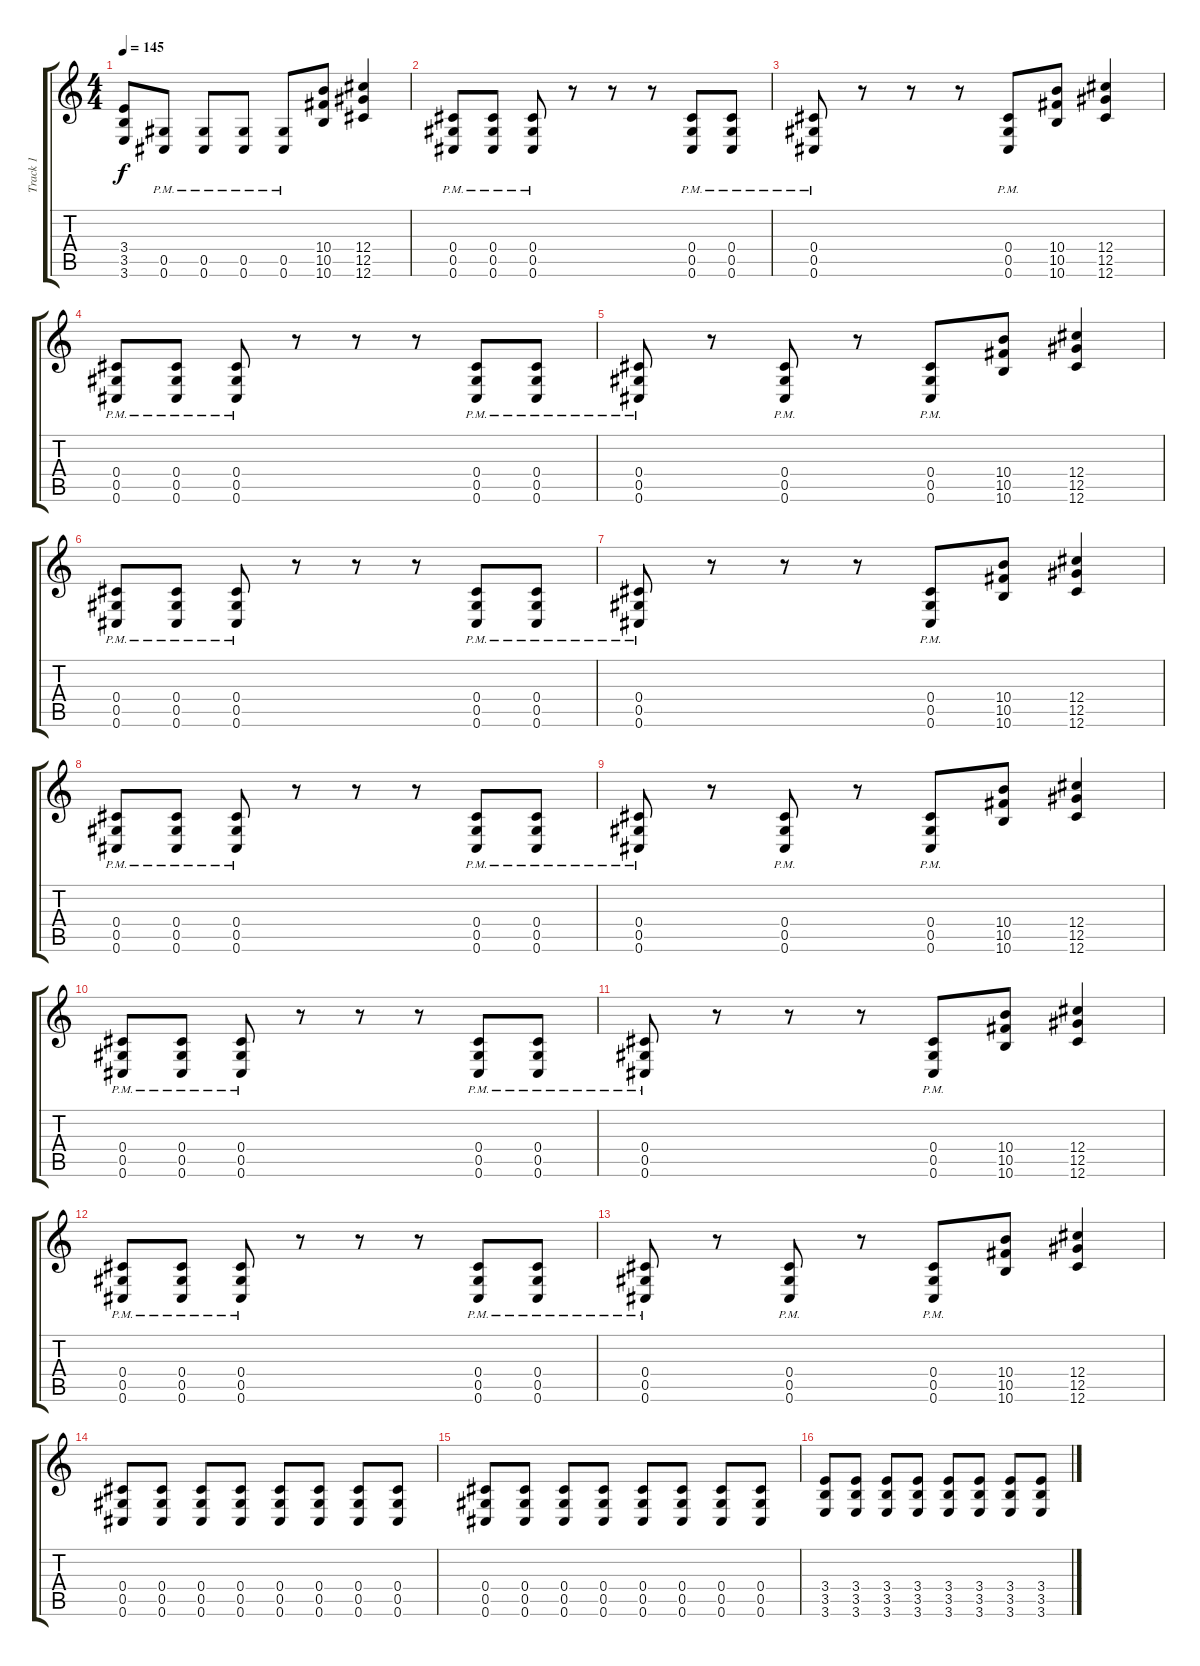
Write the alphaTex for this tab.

\track ("Track 1" "Track 1") {instrument distortionguitar}
\staff {score tabs}
\tuning (Eb4 Bb3 Gb3 Db3 Ab2 Db2) {hide}
\ts (4 4)
\tempo 145
\clef g2
\ks c
(3.4 3.5 3.6).8{dy f} (0.5{pm} 0.6{pm}).8 (0.5{pm} 0.6{pm}).8 (0.5{pm} 0.6{pm}).8 (0.5{pm} 0.6{pm}).8 (10.4 10.5 10.6).8 (12.4 12.5 12.6).4 |
(0.4{pm} 0.5{pm} 0.6{pm}).8 (0.4{pm} 0.5{pm} 0.6{pm}).8 (0.4{pm} 0.5{pm} 0.6{pm}).8 r.8 r.8 r.8 (0.4{pm} 0.5{pm} 0.6{pm}).8 (0.4{pm} 0.5{pm} 0.6{pm}).8 |
(0.4{pm} 0.5{pm} 0.6{pm}).8 r.8 r.8 r.8 (0.4{pm} 0.5{pm} 0.6{pm}).8 (10.4 10.5 10.6).8 (12.4 12.5 12.6).4 |
(0.4{pm} 0.5{pm} 0.6{pm}).8 (0.4{pm} 0.5{pm} 0.6{pm}).8 (0.4{pm} 0.5{pm} 0.6{pm}).8 r.8 r.8 r.8 (0.4{pm} 0.5{pm} 0.6{pm}).8 (0.4{pm} 0.5{pm} 0.6{pm}).8 |
(0.4{pm} 0.5{pm} 0.6{pm}).8 r.8 (0.4{pm} 0.5{pm} 0.6{pm}).8 r.8 (0.4{pm} 0.5{pm} 0.6{pm}).8 (10.4 10.5 10.6).8 (12.4 12.5 12.6).4 |
(0.4{pm} 0.5{pm} 0.6{pm}).8 (0.4{pm} 0.5{pm} 0.6{pm}).8 (0.4{pm} 0.5{pm} 0.6{pm}).8 r.8 r.8 r.8 (0.4{pm} 0.5{pm} 0.6{pm}).8 (0.4{pm} 0.5{pm} 0.6{pm}).8 |
(0.4{pm} 0.5{pm} 0.6{pm}).8 r.8 r.8 r.8 (0.4{pm} 0.5{pm} 0.6{pm}).8 (10.4 10.5 10.6).8 (12.4 12.5 12.6).4 |
(0.4{pm} 0.5{pm} 0.6{pm}).8 (0.4{pm} 0.5{pm} 0.6{pm}).8 (0.4{pm} 0.5{pm} 0.6{pm}).8 r.8 r.8 r.8 (0.4{pm} 0.5{pm} 0.6{pm}).8 (0.4{pm} 0.5{pm} 0.6{pm}).8 |
(0.4{pm} 0.5{pm} 0.6{pm}).8 r.8 (0.4{pm} 0.5{pm} 0.6{pm}).8 r.8 (0.4{pm} 0.5{pm} 0.6{pm}).8 (10.4 10.5 10.6).8 (12.4 12.5 12.6).4 |
(0.4{pm} 0.5{pm} 0.6{pm}).8 (0.4{pm} 0.5{pm} 0.6{pm}).8 (0.4{pm} 0.5{pm} 0.6{pm}).8 r.8 r.8 r.8 (0.4{pm} 0.5{pm} 0.6{pm}).8 (0.4{pm} 0.5{pm} 0.6{pm}).8 |
(0.4{pm} 0.5{pm} 0.6{pm}).8 r.8 r.8 r.8 (0.4{pm} 0.5{pm} 0.6{pm}).8 (10.4 10.5 10.6).8 (12.4 12.5 12.6).4 |
(0.4{pm} 0.5{pm} 0.6{pm}).8 (0.4{pm} 0.5{pm} 0.6{pm}).8 (0.4{pm} 0.5{pm} 0.6{pm}).8 r.8 r.8 r.8 (0.4{pm} 0.5{pm} 0.6{pm}).8 (0.4{pm} 0.5{pm} 0.6{pm}).8 |
(0.4{pm} 0.5{pm} 0.6{pm}).8 r.8 (0.4{pm} 0.5{pm} 0.6{pm}).8 r.8 (0.4{pm} 0.5{pm} 0.6{pm}).8 (10.4 10.5 10.6).8 (12.4 12.5 12.6).4 |
(0.4 0.5 0.6).8 (0.4 0.5 0.6).8 (0.4 0.5 0.6).8 (0.4 0.5 0.6).8 (0.4 0.5 0.6).8 (0.4 0.5 0.6).8 (0.4 0.5 0.6).8 (0.4 0.5 0.6).8 |
(0.4 0.5 0.6).8 (0.4 0.5 0.6).8 (0.4 0.5 0.6).8 (0.4 0.5 0.6).8 (0.4 0.5 0.6).8 (0.4 0.5 0.6).8 (0.4 0.5 0.6).8 (0.4 0.5 0.6).8 |
(3.4 3.5 3.6).8 (3.4 3.5 3.6).8 (3.4 3.5 3.6).8 (3.4 3.5 3.6).8 (3.4 3.5 3.6).8 (3.4 3.5 3.6).8 (3.4 3.5 3.6).8 (3.4 3.5 3.6).8
